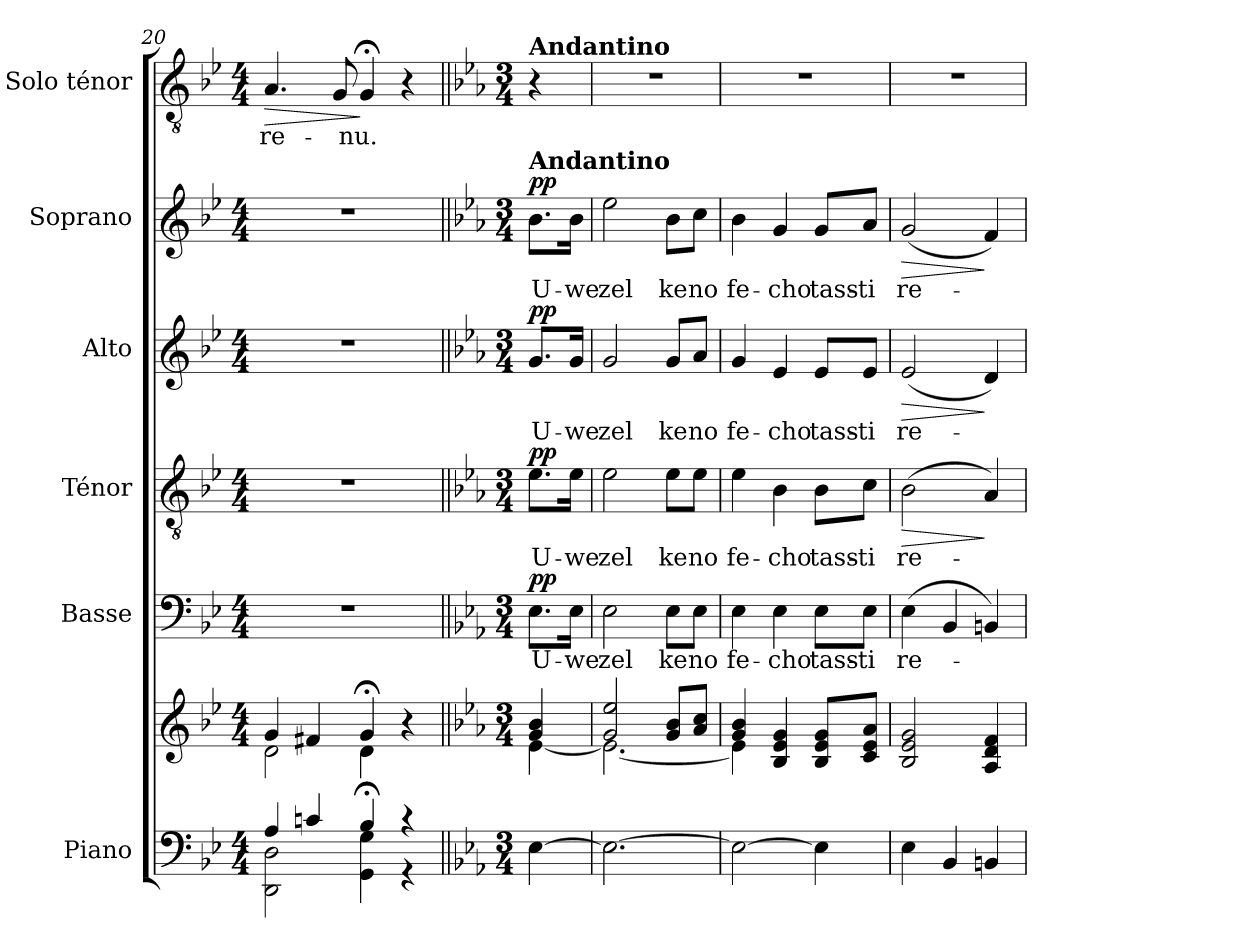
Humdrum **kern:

**kern	**kern	**kern	**text	**dynam	**kern	**text	**dynam	**kern	**text	**dynam	**kern	**text	**dynam	**kern	**text	**dynam
*part6	*part6	*part5	*part5	*part5	*part4	*part4	*part4	*part3	*part3	*part3	*part2	*part2	*part2	*part1	*part1	*part1
*staff7	*staff6	*staff5	*staff5	*staff5	*staff4	*staff4	*staff4	*staff3	*staff3	*staff3	*staff2	*staff2	*staff2	*staff1	*staff1	*staff1
*I"Piano	*	*I"Basse	*	*	*I"Ténor	*	*	*I"Alto	*	*	*I"Soprano	*	*	*I"Solo ténor	*	*
*I'P.	*	*I'B.	*	*	*I'T.	*	*	*I'A.	*	*	*I'S.	*	*	*	*	*
*clefF4	*clefG2	*clefF4	*	*	*clefGv2	*	*	*clefG2	*	*	*clefG2	*	*	*clefGv2	*	*
*	*	*	*	*	*ITrd7c12	*	*	*	*	*	*	*	*	*ITrd7c12	*	*
*k[b-e-]	*k[b-e-]	*k[b-e-]	*	*	*k[b-e-]	*	*	*k[b-e-]	*	*	*k[b-e-]	*	*	*k[b-e-]	*	*
*g:	*g:	*g:	*	*	*g:	*	*	*g:	*	*	*g:	*	*	*g:	*	*
*M4/4	*M4/4	*M4/4	*	*	*M4/4	*	*	*M4/4	*	*	*M4/4	*	*	*M4/4	*	*
=20	=20	=20	=20	=20	=20	=20	=20	=20	=20	=20	=20	=20	=20	=20	=20	=20
*^	*^	*	*	*	*	*	*	*	*	*	*	*	*	*	*	*
!	!	!	!	!	!	!	!	!	!	!	!	!	!	!	!	!	!LO:LY:b:color=#000000	!LO:HP:b
4Ai/	2DDi\ 2Di	4gi/	2di\	1r	.	.	1r	.	.	1r	.	.	1r	.	.	4.AAi/	-re-	>
4cni/	.	4f#Xi/	.	.	.	.	.	.	.	.	.	.	.	.	.	.	.	.
.	.	.	.	.	.	.	.	.	.	.	.	.	.	.	.	8GGi/	.	.
!	!	!	!	!	!	!	!	!	!	!	!	!	!	!	!	!	!LO:LY:b:color=#000000	!
4B-;i/	4GGi\ 4Gi	4g;i/	4di\	.	.	.	.	.	.	.	.	.	.	.	.	4GG;i/	-nu.	]
4r	4r	4r	4ryy	.	.	.	.	.	.	.	.	.	.	.	.	4r	.	.
*v	*v	*	*	*	*	*	*	*	*	*	*	*	*	*	*	*	*	*
!!LO:PB:g=z
=||	=||	=||	=||	=||	=||	=||	=||	=||	=||	=||	=||	=||	=||	=||	=||	=||	=||
*k[b-e-a-]	*k[b-e-a-]	*	*k[b-e-a-]	*	*	*k[b-e-a-]	*	*	*k[b-e-a-]	*	*	*k[b-e-a-]	*	*	*k[b-e-a-]	*	*
*E-:	*E-:	*	*E-:	*	*	*E-:	*	*	*E-:	*	*	*E-:	*	*	*E-:	*	*
*M3/4	*M3/4	*	*M3/4	*	*	*M3/4	*	*	*M3/4	*	*	*M3/4	*	*	*M3/4	*	*
*^	*	*	*	*	*	*	*	*	*	*	*	*	*	*	*	*	*
!	!	!	!	!	!LO:LY:b:color=#000000	!	!	!	!	!	!	!	!	!	!	!	!	!
*v	*v	*	*	*	*	*	*	*	*	*	*	*	*	*	*	*	*	*
*^	*	*	*	*	*	*	*	*	*	*	*	*	*	*	*	*	*
!	!	!	!	!	!	!	!	!LO:LY:b:color=#000000	!	!	!	!	!	!	!	!	!	!
*v	*v	*	*	*	*	*	*	*	*	*	*	*	*	*	*	*	*	*
*^	*	*	*	*	*	*	*	*	*	*	*	*	*	*	*	*	*
!	!	!	!	!	!	!	!	!	!	!	!LO:LY:b:color=#000000	!	!	!	!	!	!	!
*v	*v	*	*	*	*	*	*	*	*	*	*	*	*	*	*	*	*	*
*^	*	*	*	*	*	*	*	*	*	*	*	*	*	*	*	*	*
!	!	!	!	!	!	!	!	!	!	!	!	!	!	!	!	!LO:TX:a:B:t=Andantino	!	!
!	!	!	!	!	!	!	!	!	!	!	!	!	!LO:TX:a:B:t=Andantino	!	!	!	!	!
!	!	!	!	!	!	!	!	!	!	!	!	!	!	!LO:LY:b:color=#000000	!	!	!	!
*v	*v	*	*	*	*	*	*	*	*	*	*	*	*	*	*	*	*	*
[>4E-i\	4gi/ 4b-i	[<4e-i\	8.E-i\L	U-	pp	8.E-i\L	U-	pp	8.gi/L	U-	pp	8.b-i\L	U-	pp	4r	.	.
!	!	!	!	!LO:LY:b:color=#000000	!	!	!	!	!	!	!	!	!	!	!	!	!
!	!	!	!	!	!	!	!LO:LY:b:color=#000000	!	!	!	!	!	!	!	!	!	!
!	!	!	!	!	!	!	!	!	!	!LO:LY:b:color=#000000	!	!	!	!	!	!	!
!	!	!	!	!	!	!	!	!	!	!	!	!	!LO:LY:b:color=#000000	!	!	!	!
.	.	.	16E-i\Jk	-we	.	16E-i\Jk	-we	.	16gi/Jk	-we	.	16b-i\Jk	-we	.	.	.	.
=1	=1	=1	=1	=1	=1	=1	=1	=1	=1	=1	=1	=1	=1	=1	=1	=1	=1
!	!	!	!	!LO:LY:b:color=#000000	!	!	!	!	!	!	!	!	!	!	!	!	!
!	!	!	!	!	!	!	!LO:LY:b:color=#000000	!	!	!	!	!	!	!	!	!	!
!	!	!	!	!	!	!	!	!	!	!LO:LY:b:color=#000000	!	!	!	!	!	!	!
!	!	!	!	!	!	!	!	!	!	!	!	!	!LO:LY:b:color=#000000	!	!LO:N:vis=1	!	!
2.E-i\_>	2gi/ 2ee-i	2.e-i\_<	2E-i\	zel	.	2E-i\	zel	.	2gi/	zel	.	2ee-i\	zel	.	2.r	.	.
!	!	!	!	!LO:LY:b:color=#000000	!	!	!	!	!	!	!	!	!	!	!	!	!
!	!	!	!	!	!	!	!LO:LY:b:color=#000000	!	!	!	!	!	!	!	!	!	!
!	!	!	!	!	!	!	!	!	!	!LO:LY:b:color=#000000	!	!	!	!	!	!	!
!	!	!	!	!	!	!	!	!	!	!	!	!	!LO:LY:b:color=#000000	!	!	!	!
.	8gi/ 8b-iL	.	8E-i\L	ke	.	8E-i\L	ke	.	8gi/L	ke	.	8b-i\L	ke	.	.	.	.
!	!	!	!	!LO:LY:b:color=#000000	!	!	!	!	!	!	!	!	!	!	!	!	!
!	!	!	!	!	!	!	!LO:LY:b:color=#000000	!	!	!	!	!	!	!	!	!	!
!	!	!	!	!	!	!	!	!	!	!LO:LY:b:color=#000000	!	!	!	!	!	!	!
!	!	!	!	!	!	!	!	!	!	!	!	!	!LO:LY:b:color=#000000	!	!	!	!
.	8a-i/ 8cciJ	.	8E-i\J	no	.	8E-i\J	no	.	8a-i/J	no	.	8cci\J	no	.	.	.	.
=2	=2	=2	=2	=2	=2	=2	=2	=2	=2	=2	=2	=2	=2	=2	=2	=2	=2
!	!	!	!	!LO:LY:b:color=#000000	!	!	!	!	!	!	!	!	!	!	!	!	!
!	!	!	!	!	!	!	!LO:LY:b:color=#000000	!	!	!	!	!	!	!	!	!	!
!	!	!	!	!	!	!	!	!	!	!LO:LY:b:color=#000000	!	!	!	!	!	!	!
!	!	!	!	!	!	!	!	!	!	!	!	!	!LO:LY:b:color=#000000	!	!LO:N:vis=1	!	!
2E-i\_>	4gi/ 4b-i	4e-i\]	4E-i\	fe-	.	4E-i\	fe-	.	4gi/	fe-	.	4b-i\	fe-	.	2.r	.	.
!	!	!	!	!LO:LY:b:color=#000000	!	!	!	!	!	!	!	!	!	!	!	!	!
!	!	!	!	!	!	!	!LO:LY:b:color=#000000	!	!	!	!	!	!	!	!	!	!
!	!	!	!	!	!	!	!	!	!	!LO:LY:b:color=#000000	!	!	!	!	!	!	!
!	!	!	!	!	!	!	!	!	!	!	!	!	!LO:LY:b:color=#000000	!	!	!	!
.	4B-i/ 4e-i 4gi	2ryy	4E-i\	-cho	.	4BB-i\	-cho	.	4e-i/	-cho	.	4gi/	-cho	.	.	.	.
!	!	!	!	!LO:LY:b:color=#000000	!	!	!	!	!	!	!	!	!	!	!	!	!
!	!	!	!	!	!	!	!LO:LY:b:color=#000000	!	!	!	!	!	!	!	!	!	!
!	!	!	!	!	!	!	!	!	!	!LO:LY:b:color=#000000	!	!	!	!	!	!	!
!	!	!	!	!	!	!	!	!	!	!	!	!	!LO:LY:b:color=#000000	!	!	!	!
4E-i\]	8B-i/ 8e-i 8giL	.	8E-i\L	tass-	.	8BB-i\L	tass-	.	8e-i/L	tass-	.	8gi/L	tass-	.	.	.	.
!	!	!	!	!LO:LY:b:color=#000000	!	!	!	!	!	!	!	!	!	!	!	!	!
!	!	!	!	!	!	!	!LO:LY:b:color=#000000	!	!	!	!	!	!	!	!	!	!
!	!	!	!	!	!	!	!	!	!	!LO:LY:b:color=#000000	!	!	!	!	!	!	!
!	!	!	!	!	!	!	!	!	!	!	!	!	!LO:LY:b:color=#000000	!	!	!	!
.	8ci/ 8e-i 8a-iJ	.	8E-i\J	-ti	.	8Ci\J	-ti	.	8e-i/J	-ti	.	8a-i/J	-ti	.	.	.	.
*	*v	*v	*	*	*	*	*	*	*	*	*	*	*	*	*	*	*
=3	=3	=3	=3	=3	=3	=3	=3	=3	=3	=3	=3	=3	=3	=3	=3	=3
!	!	!	!LO:LY:b:color=#000000	!	!	!	!	!	!	!	!	!	!	!	!	!
!	!	!	!	!	!	!LO:LY:b:color=#000000	!LO:HP:b	!	!	!	!	!	!	!	!	!
!	!	!	!	!	!	!	!	!	!LO:LY:b:color=#000000	!LO:HP:b	!	!	!	!	!	!
!	!	!	!	!	!	!	!	!	!	!	!	!LO:LY:b:color=#000000	!LO:HP:b	!LO:N:vis=1	!	!
4E-i\	2B-i/ 2e-i 2gi	(4E-i\	re-	.	(2BB-i\	re-	>	(2e-i/	re-	>	(2gi/	re-	>	2.r	.	.
4BB-i/	.	4BB-i/	.	.	.	.	.	.	.	.	.	.	.	.	.	.
4BBni/	4A-i/ 4di 4fi	4BBni/)	.	.	4AA-i/)	.	]	4di/)	.	]	4fi/)	.	]	.	.	.
=	=	=	=	=	=	=	=	=	=	=	=	=	=	=	=	=
*-	*-	*-	*-	*-	*-	*-	*-	*-	*-	*-	*-	*-	*-	*-	*-	*-
